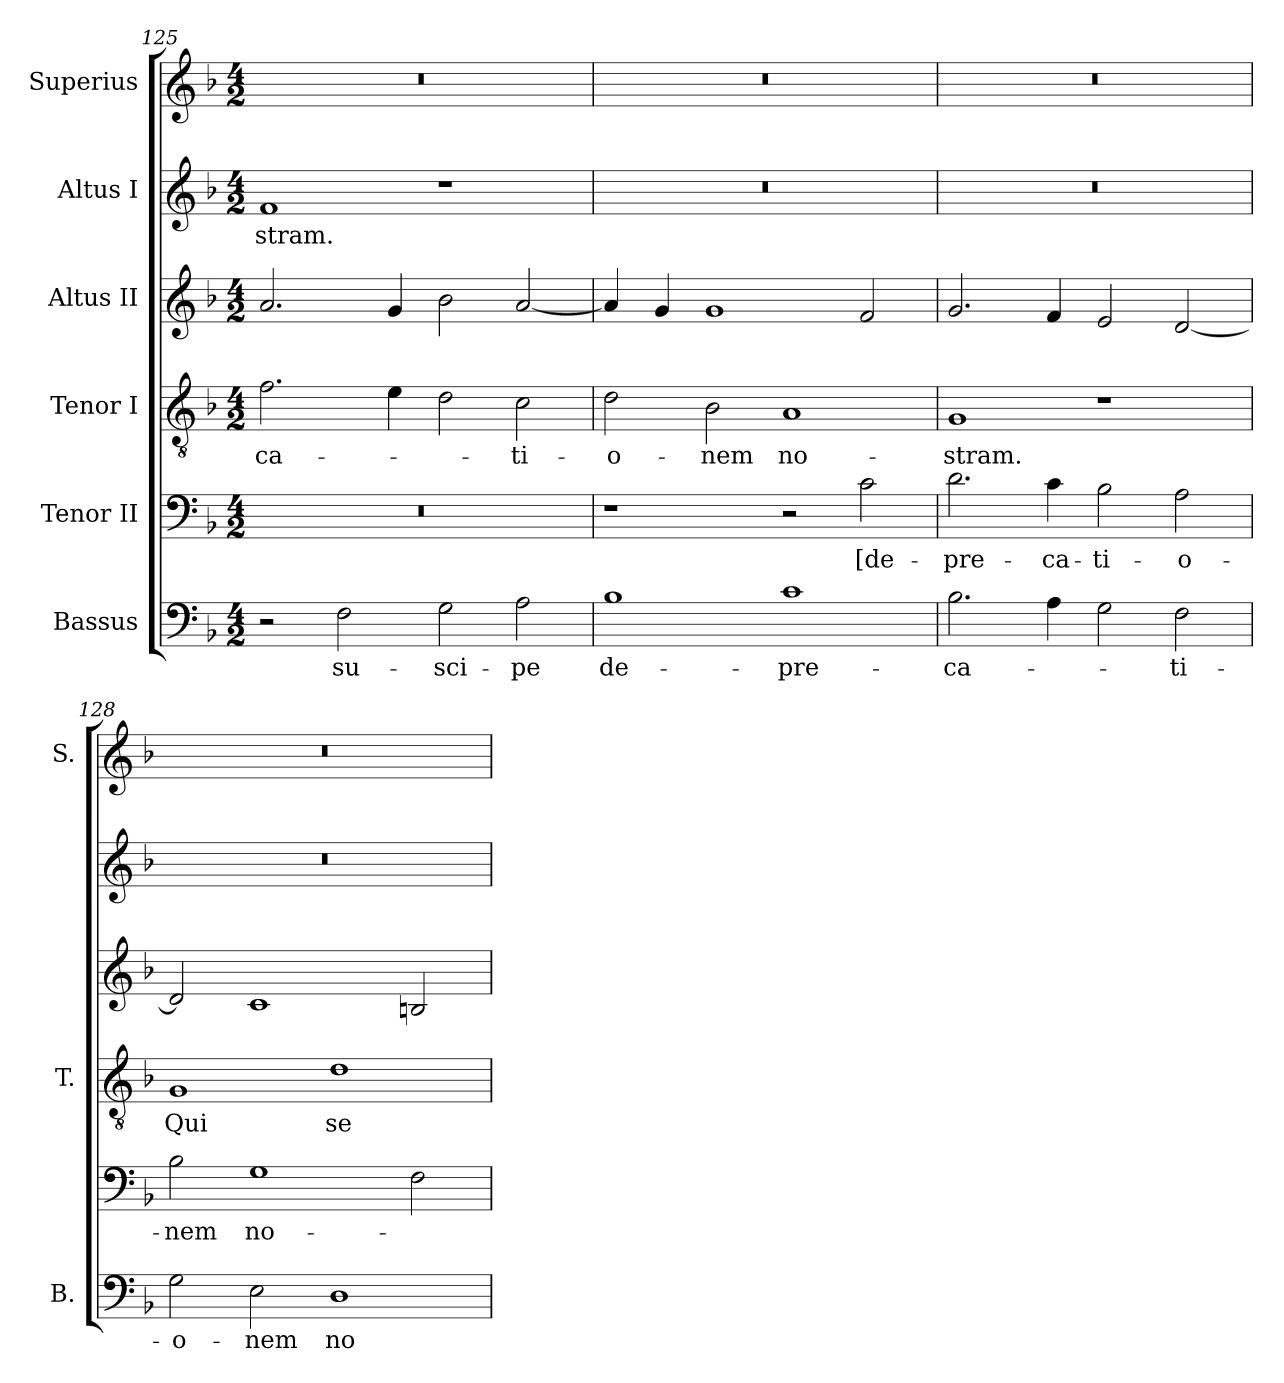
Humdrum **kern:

**kern	**text	**kern	**text	**kern	**text	**kern	**kern	**text	**kern
*part6	*part6	*part5	*part5	*part4	*part4	*part3	*part2	*part2	*part1
*staff6	*staff6	*staff5	*staff5	*staff4	*staff4	*staff3	*staff2	*staff2	*staff1
*I"Bassus	*	*I"Tenor II	*	*I"Tenor I	*	*I"Altus II	*I"Altus I	*	*I"Superius
*I'B.	*	*	*	*I'T.	*	*	*	*	*I'S.
*clefF4	*	*clefF4	*	*clefGv2	*	*clefG2	*clefG2	*	*clefG2
*	*	*	*	*ITrd7c12	*	*	*	*	*
*k[b-]	*	*k[b-]	*	*k[b-]	*	*k[b-]	*k[b-]	*	*k[b-]
*F:	*	*F:	*	*F:	*	*F:	*F:	*	*F:
*M4/2	*	*M4/2	*	*M4/2	*	*M4/2	*M4/2	*	*M4/2
=125	=125	=125	=125	=125	=125	=125	=125	=125	=125
!	!	!LO:N:vis=1	!	!	!	!	!	!	!
!	!	!	!	!	!LO:LY:b:color=#000000	!	!	!	!
!	!	!	!	!	!	!	!	!LO:LY:b:color=#000000	!LO:N:vis=1
2r	.	0r	.	2.Fi\	-ca-	2.ai/	1fi	-stram.	0r
!	!LO:LY:b:color=#000000	!	!	!	!	!	!	!	!
2Fi\	su-	.	.	.	.	.	.	.	.
.	.	.	.	4Ei\	.	4gi/	.	.	.
!	!LO:LY:b:color=#000000	!	!	!	!	!	!	!	!
2Gi\	-sci-	.	.	2Di\	.	2b-i\	1r	.	.
!	!LO:LY:b:color=#000000	!	!	!	!	!	!	!	!
!	!	!	!	!	!LO:LY:b:color=#000000	!	!	!	!
2Ai\	-pe	.	.	2Ci\	-ti-	[<2ai/	.	.	.
=126	=126	=126	=126	=126	=126	=126	=126	=126	=126
!	!LO:LY:b:color=#000000	!	!	!	!	!	!	!	!
!	!	!	!	!	!LO:LY:b:color=#000000	!	!LO:N:vis=1	!	!LO:N:vis=1
1B-i	de-	1r	.	2Di\	-o-	4ai/]	0r	.	0r
.	.	.	.	.	.	4gi/	.	.	.
!	!	!	!	!	!LO:LY:b:color=#000000	!	!	!	!
.	.	.	.	2BB-i\	-nem	1gi	.	.	.
!	!LO:LY:b:color=#000000	!	!	!	!	!	!	!	!
!	!	!	!	!	!LO:LY:b:color=#000000	!	!	!	!
1ci	-pre-	2r	.	1AAi	no-	.	.	.	.
!	!	!	!LO:LY:b:color=#000000	!	!	!	!	!	!
.	.	2ci\	[de-	.	.	2fi/	.	.	.
=127	=127	=127	=127	=127	=127	=127	=127	=127	=127
!	!LO:LY:b:color=#000000	!	!	!	!	!	!	!	!
!	!	!	!LO:LY:b:color=#000000	!	!	!	!	!	!
!	!	!	!	!	!LO:LY:b:color=#000000	!	!LO:N:vis=1	!	!LO:N:vis=1
2.B-i\	-ca-	2.di\	-pre-	1GGi	-stram.	2.gi/	0r	.	0r
!	!	!	!LO:LY:b:color=#000000	!	!	!	!	!	!
4Ai\	.	4ci\	-ca-	.	.	4fi/	.	.	.
!	!	!	!LO:LY:b:color=#000000	!	!	!	!	!	!
2Gi\	.	2B-i\	-ti-	1r	.	2ei/	.	.	.
!	!LO:LY:b:color=#000000	!	!	!	!	!	!	!	!
!	!	!	!LO:LY:b:color=#000000	!	!	!	!	!	!
2Fi\	-ti-	2Ai\	-o-	.	.	[<2di/	.	.	.
=128	=128	=128	=128	=128	=128	=128	=128	=128	=128
!	!LO:LY:b:color=#000000	!	!	!	!	!	!	!	!
!	!	!	!LO:LY:b:color=#000000	!	!	!	!	!	!
!	!	!	!	!	!LO:LY:b:color=#000000	!	!LO:N:vis=1	!	!LO:N:vis=1
2Gi\	-o-	2B-i\	-nem	1GGi	Qui	2di/]	0r	.	0r
!	!LO:LY:b:color=#000000	!	!	!	!	!	!	!	!
!	!	!	!LO:LY:b:color=#000000	!	!	!	!	!	!
2Ei\	-nem	1Gi	no-	.	.	1ci	.	.	.
!	!LO:LY:b:color=#000000	!	!	!	!	!	!	!	!
!	!	!	!	!	!LO:LY:b:color=#000000	!	!	!	!
1Di	no-	.	.	1Di	se-	.	.	.	.
.	.	2Fi\	.	.	.	2Bni/	.	.	.
=	=	=	=	=	=	=	=	=	=
*-	*-	*-	*-	*-	*-	*-	*-	*-	*-
